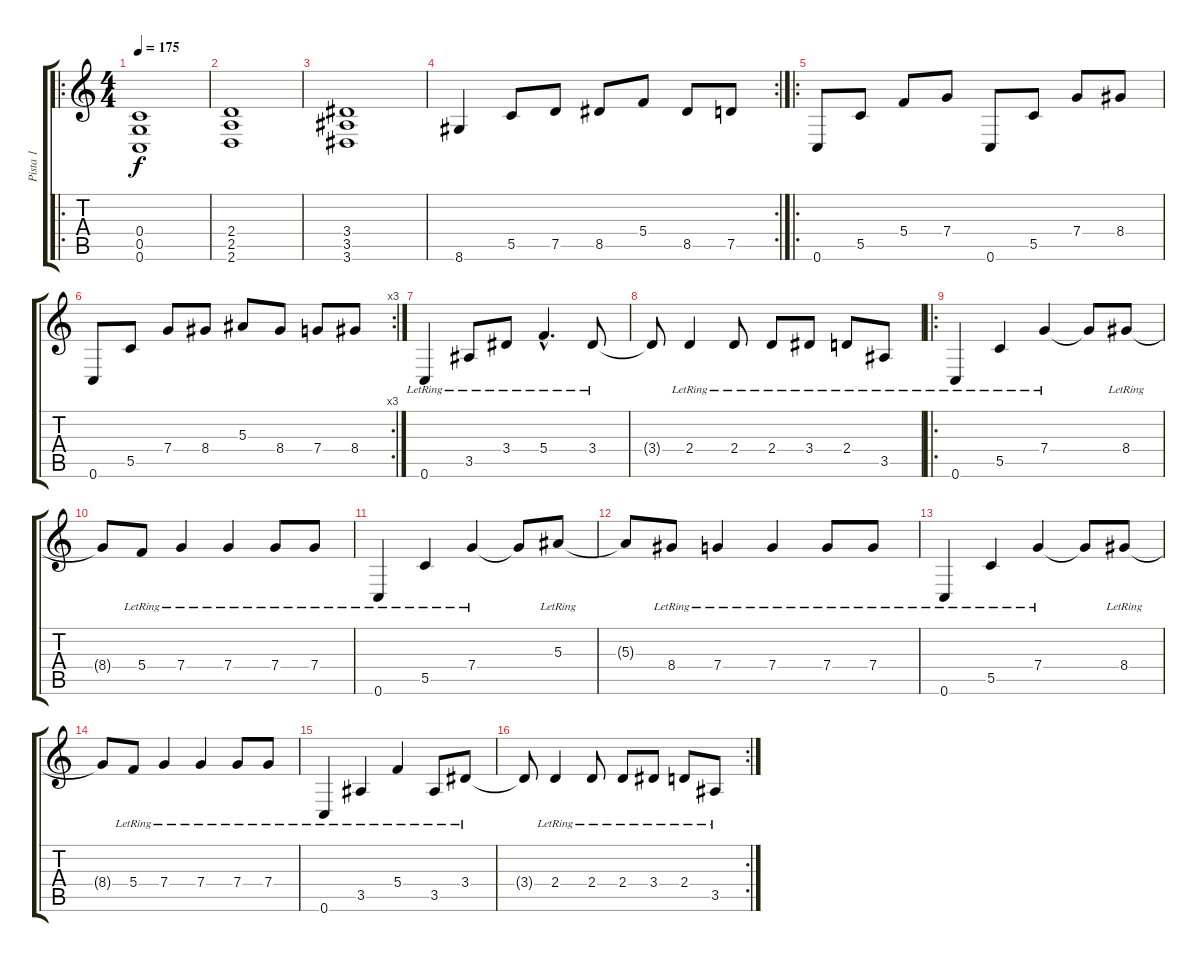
\track ("Pista 1" "Pista 1") {instrument distortionguitar}
\staff {score tabs}
\tuning (D4 A3 F3 C3 G2 C2) {hide}
\ro
\ts (4 4)
\tempo 175
\clef g2
\ks c
(0.4 0.5 0.6).1{dy f} |
(2.4 2.5 2.6).1 |
(3.4 3.5 3.6).1 |
\rc 2
8.6.4 5.5.8 7.5.8 8.5.8 5.4.8 8.5.8 7.5.8 |
\ro
0.6.8{instrument electricguitarmuted} 5.5.8 5.4.8 7.4.8 0.6.8 5.5.8 7.4.8 8.4.8 |
\rc 3
0.6.8 5.5.8 7.4.8 8.4.8 5.3.8 8.4.8 7.4.8 8.4.8 |
0.6{lr}.4{instrument electricguitarclean} 3.5{lr}.8 3.4{lr}.8 5.4{hac lr}.4{d} 3.4{lr}.8 |
3.4{t}.8 2.4{lr}.4 2.4{lr}.8 2.4{lr}.8 3.4{lr}.8 2.4{lr}.8 3.5{lr}.8 |
\ro
0.6{lr}.4 5.5{lr}.4 7.4{lr}.4 7.4{t}.8 8.4{lr}.8 |
8.4{t}.8 5.4{lr}.8 7.4{lr}.4 7.4{lr}.4 7.4{lr}.8 7.4{lr}.8 |
0.6{lr}.4 5.5{lr}.4 7.4{lr}.4 7.4{t}.8 5.3{lr}.8 |
5.3{t}.8 8.4{lr}.8 7.4{lr}.4 7.4{lr}.4 7.4{lr}.8 7.4{lr}.8 |
0.6{lr}.4 5.5{lr}.4 7.4{lr}.4 7.4{t}.8 8.4{lr}.8 |
8.4{t}.8 5.4{lr}.8 7.4{lr}.4 7.4{lr}.4 7.4{lr}.8 7.4{lr}.8 |
0.6{lr}.4 3.5{lr}.4 5.4{lr}.4 3.5{lr}.8 3.4{lr}.8 |
\rc 2
3.4{t}.8 2.4{lr}.4 2.4{lr}.8 2.4{lr}.8 3.4{lr}.8 2.4{lr}.8 3.5{lr}.8
